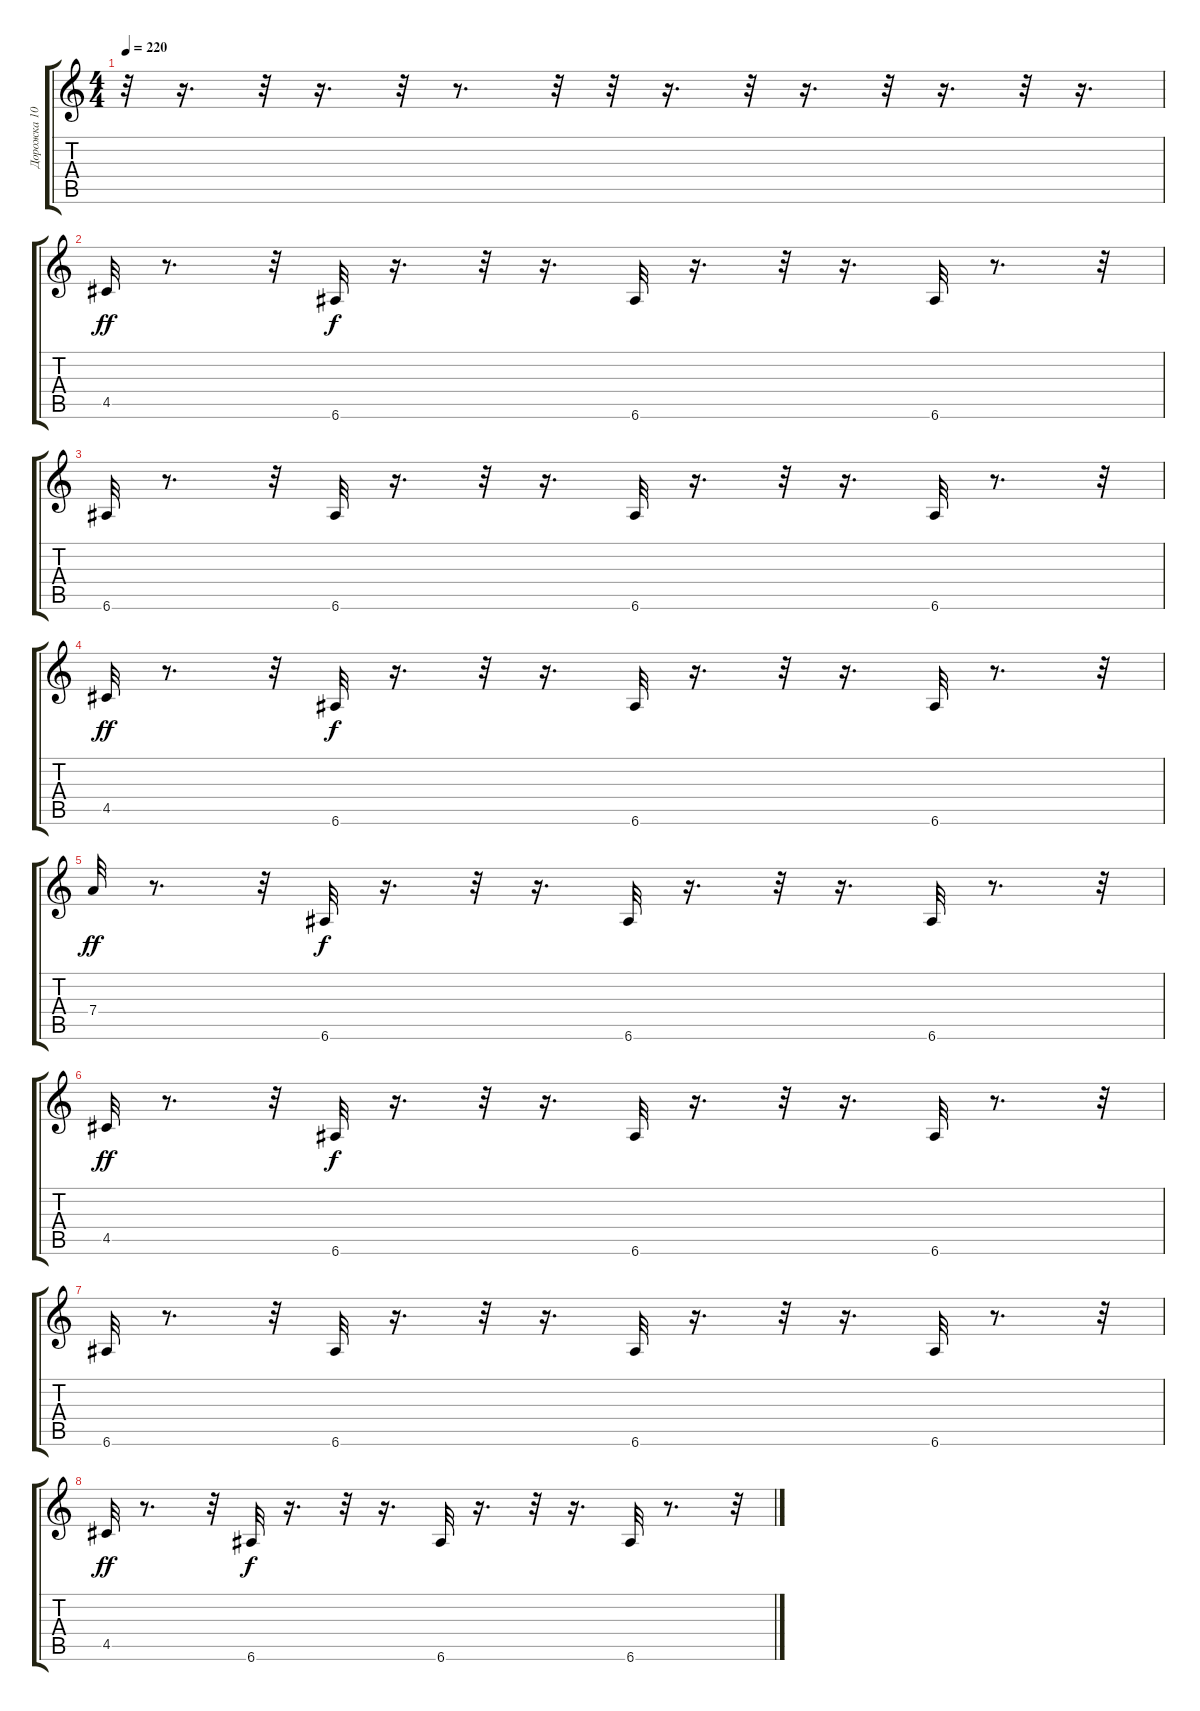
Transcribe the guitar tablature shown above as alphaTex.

\track ("Дорожка 10" "Дорожка 10") {instrument acousticguitarnylon}
\staff {score tabs}
\tuning (E4 B3 G3 D3 A2 E2) {hide}
\ts (4 4)
\tempo 220
\clef g2
\ks c
r.32{dy ff} r.16{d} r.32 r.16{d} r.32 r.8{d} r.32 r.32 r.16{d} r.32 r.16{d} r.32 r.16{d} r.32 r.16{d} |
4.5.32 r.8{d} r.32 6.6.32{dy f} r.16{d} r.32 r.16{d} 6.6.32 r.16{d} r.32 r.16{d} 6.6.32 r.8{d} r.32 |
6.6.32 r.8{d} r.32 6.6.32 r.16{d} r.32 r.16{d} 6.6.32 r.16{d} r.32 r.16{d} 6.6.32 r.8{d} r.32 |
4.5.32{dy ff} r.8{d} r.32 6.6.32{dy f} r.16{d} r.32 r.16{d} 6.6.32 r.16{d} r.32 r.16{d} 6.6.32 r.8{d} r.32 |
7.4.32{dy ff} r.8{d} r.32 6.6.32{dy f} r.16{d} r.32 r.16{d} 6.6.32 r.16{d} r.32 r.16{d} 6.6.32 r.8{d} r.32 |
4.5.32{dy ff} r.8{d} r.32 6.6.32{dy f} r.16{d} r.32 r.16{d} 6.6.32 r.16{d} r.32 r.16{d} 6.6.32 r.8{d} r.32 |
6.6.32 r.8{d} r.32 6.6.32 r.16{d} r.32 r.16{d} 6.6.32 r.16{d} r.32 r.16{d} 6.6.32 r.8{d} r.32 |
4.5.32{dy ff} r.8{d} r.32 6.6.32{dy f} r.16{d} r.32 r.16{d} 6.6.32 r.16{d} r.32 r.16{d} 6.6.32 r.8{d} r.32
